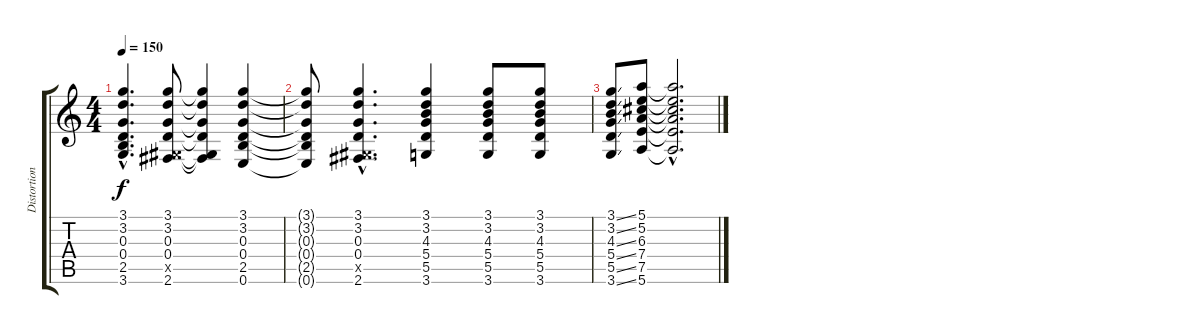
\track ("Distortion FX" "Distortion") {instrument distortionguitar}
\staff {score tabs}
\tuning (E4 B3 G3 D3 A2 E2) {hide}
\ts (4 4)
\tempo 150
\clef g2
\ks c
(3.1{hac} 3.2{hac} 0.3{hac} 0.4{hac} 2.5{hac} 3.6{hac}).4{d dy f} (3.1 3.2 0.3 0.4 -1.5{x} 2.6).8 (3.1{t} 3.2{t} 0.3{t} 0.4{t} -1.5{t} 2.6{t}).4 (3.1 3.2 0.3 0.4 2.5 0.6).4 |
(3.1{t} 3.2{t} 0.3{t} 0.4{t} 2.5{t} 0.6{t}).8 (3.1{hac} 3.2{hac} 0.3{hac} 0.4{hac} -1.5{hac x} 2.6{hac}).4{d} (3.1 3.2 4.3 5.4 5.5 3.6).4 (3.1 3.2 4.3 5.4 5.5 3.6).8 (3.1 3.2 4.3 5.4 5.5 3.6).8 |
(3.1{ss} 3.2{ss} 4.3{ss} 5.4{ss} 5.5{ss} 3.6{ss}).8 (5.1 5.2 6.3 7.4 7.5 5.6).8 (5.1{hac t} 5.2{hac t} 6.3{hac t} 7.4{hac t} 7.5{hac t} 5.6{hac t}).2{d}
